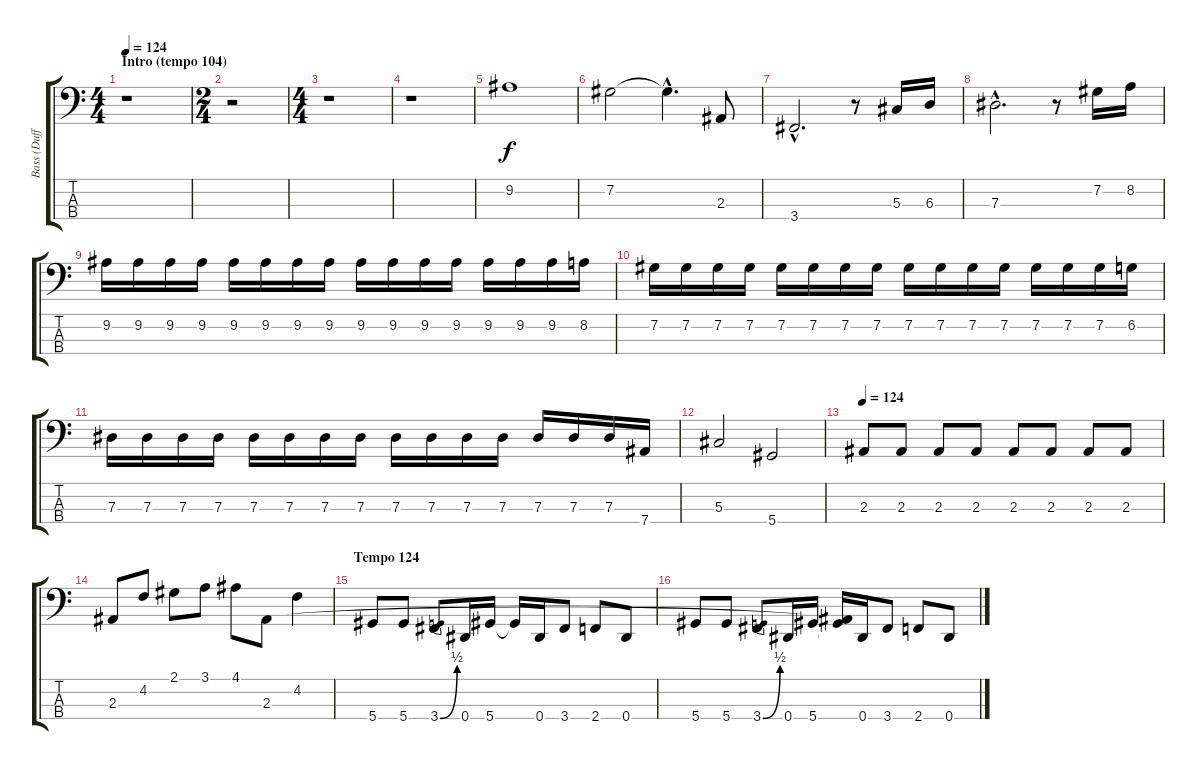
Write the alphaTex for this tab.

\track ("Bass (Duff)" "Bass (Duff") {instrument electricbasspick}
\staff {score tabs}
\tuning (Gb2 Db2 Ab1 Eb1) {hide}
\ts (4 4)
\section ("" "Intro (tempo 104)")
\tempo 124
\tempo 104
\tempo 124
\clef f4
\ks c
r.1{dy f instrument electricbasspick} |
\ts (2 4)
r.2 |
\ts (4 4)
r.1 |
r.1 |
9.2.1 |
7.2.2 7.2{hac t}.4{d} 2.3.8 |
3.4{hac}.2{d} r.8 5.3.16 6.3.16 |
7.3{hac}.2{d} r.8 7.2.16 8.2.16 |
9.2.16 9.2.16 9.2.16 9.2.16 9.2.16 9.2.16 9.2.16 9.2.16 9.2.16 9.2.16 9.2.16 9.2.16 9.2.16 9.2.16 9.2.16 8.2.16 |
7.2.16 7.2.16 7.2.16 7.2.16 7.2.16 7.2.16 7.2.16 7.2.16 7.2.16 7.2.16 7.2.16 7.2.16 7.2.16 7.2.16 7.2.16 6.2.16 |
7.3.16 7.3.16 7.3.16 7.3.16 7.3.16 7.3.16 7.3.16 7.3.16 7.3.16 7.3.16 7.3.16 7.3.16 7.3.16 7.3.16 7.3.16 7.4.16 |
5.3.2 5.4.2 |
\tempo 124
2.3.8 2.3.8 2.3.8 2.3.8 2.3.8 2.3.8 2.3.8 2.3.8 |
2.3.8 4.2.8 2.1.8 3.1.8 4.1.8 2.3.8 4.2.4 |
\section ("" "Tempo 124")
5.4.8 5.4.8 3.4{be (bend 0 0 60 2)}.8 0.4.16 5.4.16 5.4{t}.16 0.4.16 3.4.8 2.4.8 0.4.8 |
5.4.8 5.4.8 3.4{be (bend 0 0 60 2)}.8 0.4.16 5.4.16 (2.3{t} 5.4{t}).16 0.4.16 3.4.8 2.4.8 0.4.8
